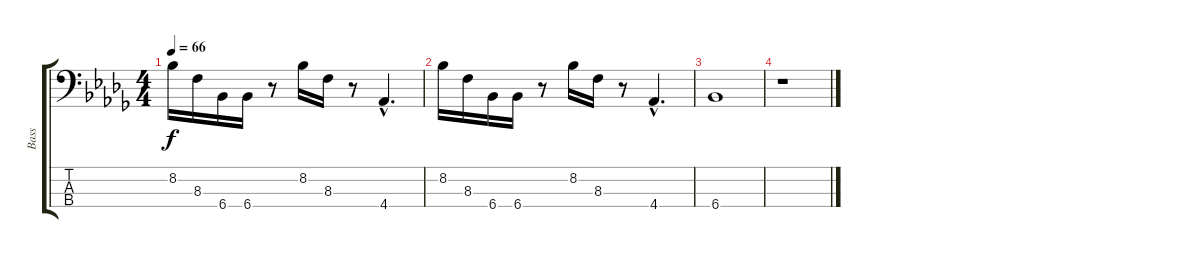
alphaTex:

\track ("Bass" "Bass") {instrument acousticbass}
\staff {score tabs}
\tuning (G2 D2 A1 E1) {hide}
\ts (4 4)
\tempo 66
\clef f4
\ks db
8.2.16{dy f} 8.3.16 6.4.16 6.4.16 r.8 8.2.16 8.3.16 r.8 4.4{hac}.4{d} |
8.2.16 8.3.16 6.4.16 6.4.16 r.8 8.2.16 8.3.16 r.8 4.4{hac}.4{d} |
6.4.1 |
r.1
